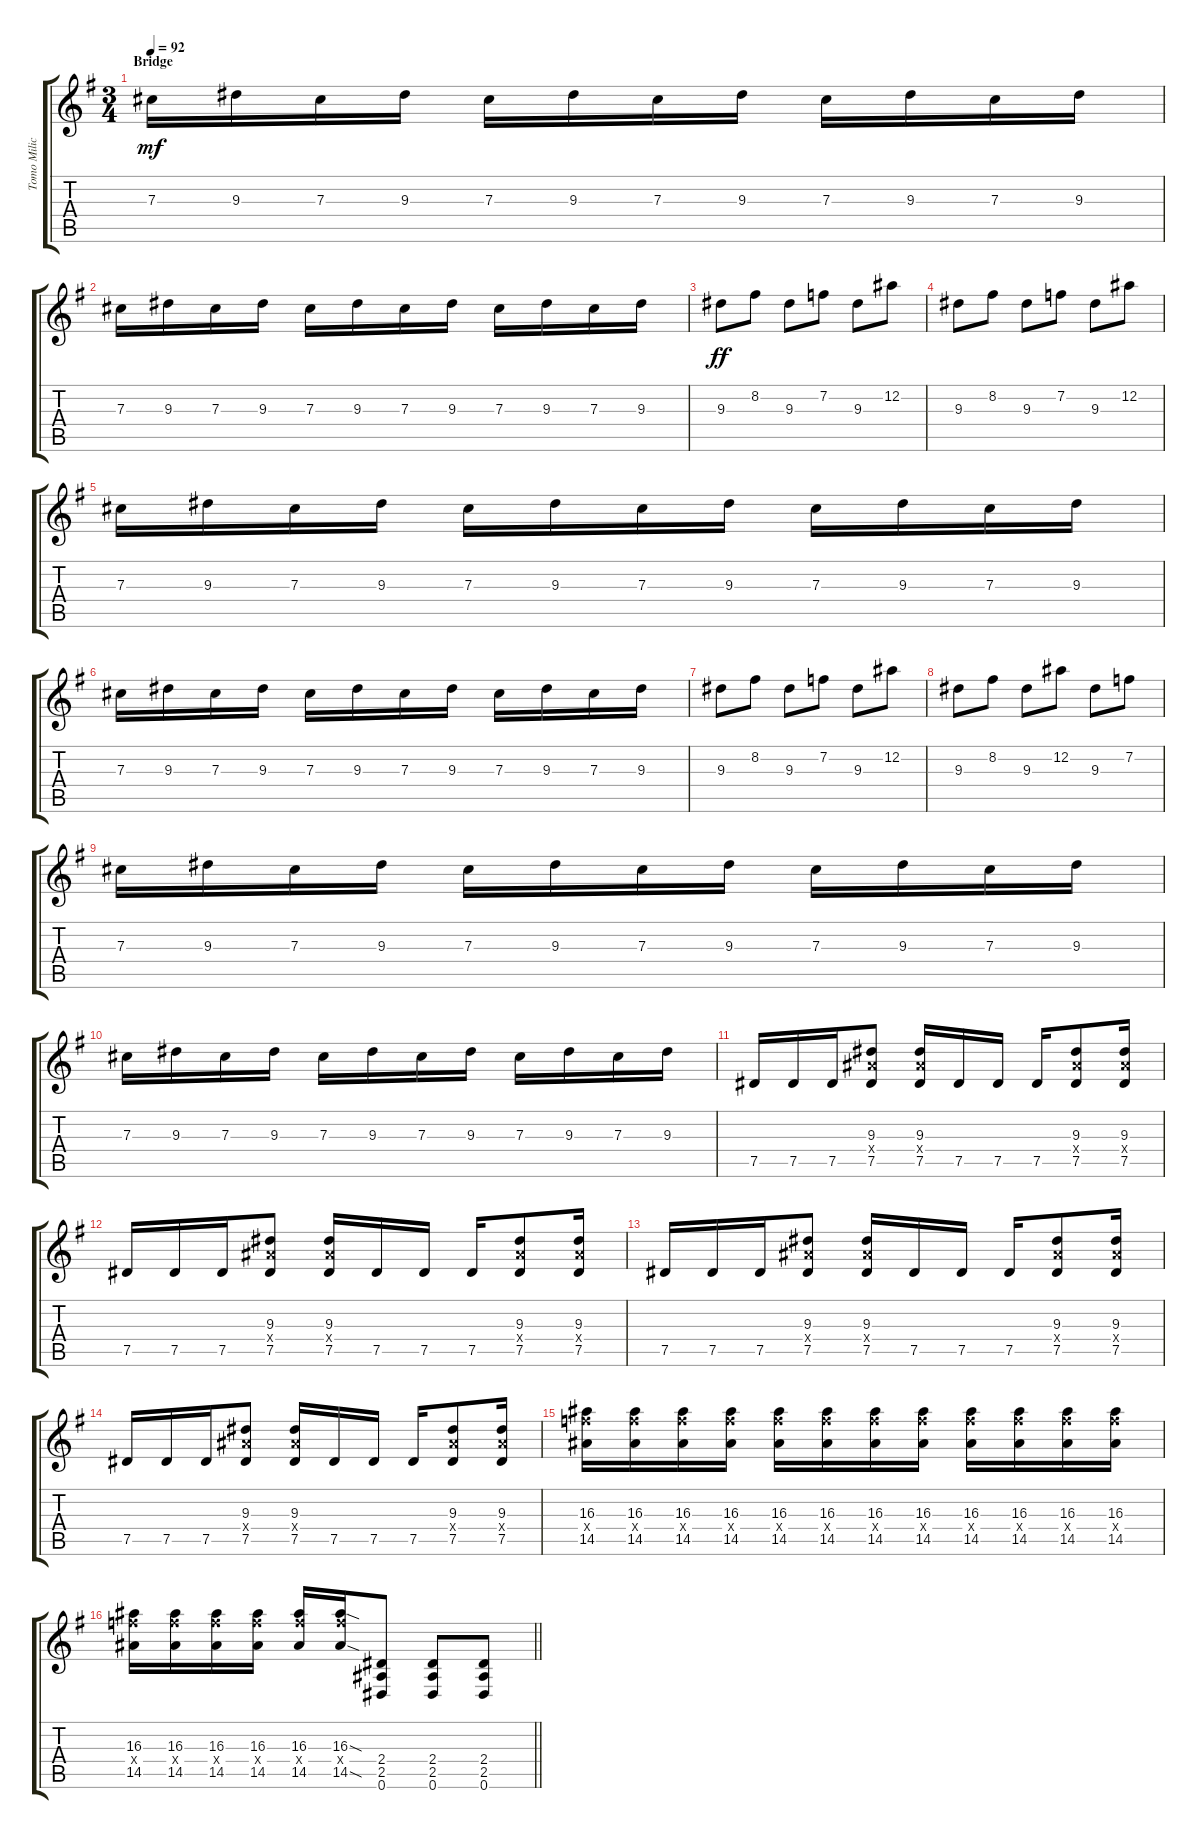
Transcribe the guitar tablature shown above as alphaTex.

\track ("Tomo Milicevic (Lead Guitar)" "Tomo Milic") {instrument distortionguitar}
\staff {score tabs}
\tuning (Eb4 Bb3 Gb3 Db3 Ab2 Eb2) {hide}
\ts (3 4)
\section ("" "Bridge")
\tempo 92
\clef g2
\ks g
7.3.16{dy mf} 9.3.16 7.3.16 9.3.16 7.3.16 9.3.16 7.3.16 9.3.16 7.3.16 9.3.16 7.3.16 9.3.16 |
7.3.16 9.3.16 7.3.16 9.3.16 7.3.16 9.3.16 7.3.16 9.3.16 7.3.16 9.3.16 7.3.16 9.3.16 |
9.3.8{dy ff} 8.2.8 9.3.8 7.2.8 9.3.8 12.2.8 |
9.3.8 8.2.8 9.3.8 7.2.8 9.3.8 12.2.8 |
7.3.16 9.3.16 7.3.16 9.3.16 7.3.16 9.3.16 7.3.16 9.3.16 7.3.16 9.3.16 7.3.16 9.3.16 |
7.3.16 9.3.16 7.3.16 9.3.16 7.3.16 9.3.16 7.3.16 9.3.16 7.3.16 9.3.16 7.3.16 9.3.16 |
9.3.8 8.2.8 9.3.8 7.2.8 9.3.8 12.2.8 |
9.3.8 8.2.8 9.3.8 12.2.8 9.3.8 7.2.8 |
7.3.16 9.3.16 7.3.16 9.3.16 7.3.16 9.3.16 7.3.16 9.3.16 7.3.16 9.3.16 7.3.16 9.3.16 |
7.3.16 9.3.16 7.3.16 9.3.16 7.3.16 9.3.16 7.3.16 9.3.16 7.3.16 9.3.16 7.3.16 9.3.16 |
7.5.16 7.5.16 7.5.16 (9.3 9.4{x} 7.5).8 (9.3 9.4{x} 7.5).16 7.5.16 7.5.16 7.5.16 (9.3 9.4{x} 7.5).8 (9.3 9.4{x} 7.5).16 |
7.5.16 7.5.16 7.5.16 (9.3 9.4{x} 7.5).8 (9.3 9.4{x} 7.5).16 7.5.16 7.5.16 7.5.16 (9.3 9.4{x} 7.5).8 (9.3 9.4{x} 7.5).16 |
7.5.16 7.5.16 7.5.16 (9.3 9.4{x} 7.5).8 (9.3 9.4{x} 7.5).16 7.5.16 7.5.16 7.5.16 (9.3 9.4{x} 7.5).8 (9.3 9.4{x} 7.5).16 |
7.5.16 7.5.16 7.5.16 (9.3 9.4{x} 7.5).8 (9.3 9.4{x} 7.5).16 7.5.16 7.5.16 7.5.16 (9.3 9.4{x} 7.5).8 (9.3 9.4{x} 7.5).16 |
(16.3 16.4{x} 14.5).16 (16.3 16.4{x} 14.5).16 (16.3 16.4{x} 14.5).16 (16.3 16.4{x} 14.5).16 (16.3 16.4{x} 14.5).16 (16.3 16.4{x} 14.5).16 (16.3 16.4{x} 14.5).16 (16.3 16.4{x} 14.5).16 (16.3 16.4{x} 14.5).16 (16.3 16.4{x} 14.5).16 (16.3 16.4{x} 14.5).16 (16.3 16.4{x} 14.5).16 |
\barLineRight lightlight
(16.3 16.4{x} 14.5).16 (16.3 16.4{x} 14.5).16 (16.3 16.4{x} 14.5).16 (16.3 16.4{x} 14.5).16 (16.3 16.4{x} 14.5).16 (16.3{sod} 16.4{x} 14.5{sod}).16 (2.4 2.5 0.6).8 (2.4 2.5 0.6).8 (2.4 2.5 0.6).8
